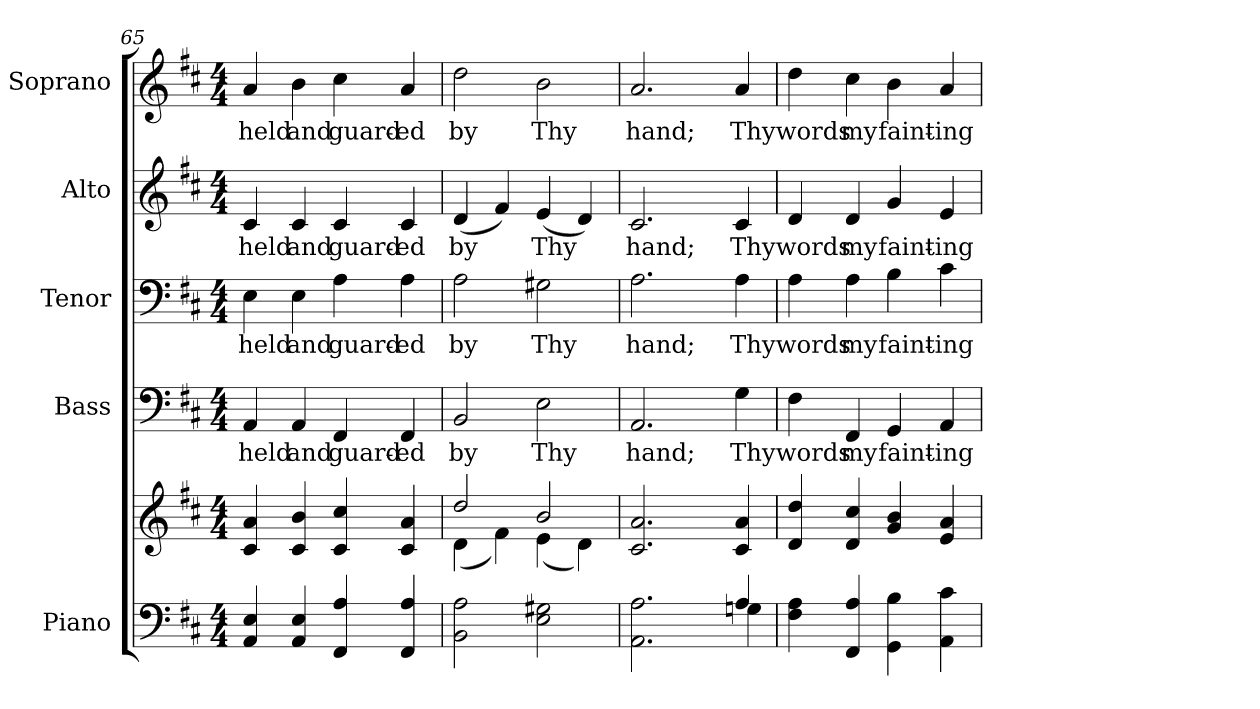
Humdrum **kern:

**kern	**kern	**kern	**text	**kern	**text	**kern	**text	**kern	**text
*part5	*part5	*part4	*part4	*part3	*part3	*part2	*part2	*part1	*part1
*staff6	*staff5	*staff4	*staff4	*staff3	*staff3	*staff2	*staff2	*staff1	*staff1
*I"Piano	*	*I"Bass	*	*I"Tenor	*	*I"Alto	*	*I"Soprano	*
*I'Pno.	*	*I'B.	*	*I'T.	*	*I'A.	*	*I'S.	*
*clefF4	*clefG2	*clefF4	*	*clefF4	*	*clefG2	*	*clefG2	*
*k[f#c#]	*k[f#c#]	*k[f#c#]	*	*k[f#c#]	*	*k[f#c#]	*	*k[f#c#]	*
*D:	*D:	*D:	*	*D:	*	*D:	*	*D:	*
*M4/4	*M4/4	*M4/4	*	*M4/4	*	*M4/4	*	*M4/4	*
=65	=65	=65	=65	=65	=65	=65	=65	=65	=65
!	!	!	!LO:LY:b:color=#000000	!	!	!	!	!	!
!	!	!	!	!	!LO:LY:b:color=#000000	!	!	!	!
!	!	!	!	!	!	!	!LO:LY:b:color=#000000	!	!
!	!	!	!	!	!	!	!	!	!LO:LY:b:color=#000000
4AAi/ 4Ei	4c#i/ 4ai	4AAi/	held	4Ei\	held	4c#i/	held	4ai/	held
!	!	!	!LO:LY:b:color=#000000	!	!	!	!	!	!
!	!	!	!	!	!LO:LY:b:color=#000000	!	!	!	!
!	!	!	!	!	!	!	!LO:LY:b:color=#000000	!	!
!	!	!	!	!	!	!	!	!	!LO:LY:b:color=#000000
4AAi/ 4Ei	4c#i/ 4bi	4AAi/	and	4Ei\	and	4c#i/	and	4bi\	and
!	!	!	!LO:LY:b:color=#000000	!	!	!	!	!	!
!	!	!	!	!	!LO:LY:b:color=#000000	!	!	!	!
!	!	!	!	!	!	!	!LO:LY:b:color=#000000	!	!
!	!	!	!	!	!	!	!	!	!LO:LY:b:color=#000000
4FF#i/ 4Ai	4c#i/ 4cc#i	4FF#i/	guard-	4Ai\	guard-	4c#i/	guard-	4cc#i\	guard-
!	!	!	!LO:LY:b:color=#000000	!	!	!	!	!	!
!	!	!	!	!	!LO:LY:b:color=#000000	!	!	!	!
!	!	!	!	!	!	!	!LO:LY:b:color=#000000	!	!
!	!	!	!	!	!	!	!	!	!LO:LY:b:color=#000000
4FF#i/ 4Ai	4c#i/ 4ai	4FF#i/	-ed	4Ai\	-ed	4c#i/	-ed	4ai/	-ed
=66	=66	=66	=66	=66	=66	=66	=66	=66	=66
*	*^	*	*	*	*	*	*	*	*
!	!	!	!	!LO:LY:b:color=#000000	!	!	!	!	!	!
!	!	!	!	!	!	!LO:LY:b:color=#000000	!	!	!	!
!	!	!	!	!	!	!	!	!LO:LY:b:color=#000000	!	!
!	!	!	!	!	!	!	!	!	!	!LO:LY:b:color=#000000
2BBi\ 2Ai	2ddi/	(4di\	2BBi/	by	2Ai\	by	(4di/	by	2ddi\	by
.	.	4f#i\)	.	.	.	.	4f#i/)	.	.	.
!	!	!	!	!LO:LY:b:color=#000000	!	!	!	!	!	!
!	!	!	!	!	!	!LO:LY:b:color=#000000	!	!	!	!
!	!	!	!	!	!	!	!	!LO:LY:b:color=#000000	!	!
!	!	!	!	!	!	!	!	!	!	!LO:LY:b:color=#000000
2Ei\ 2G#Xi	2bi/	(4ei\	2Ei\	Thy	2G#Xi\	Thy	(4ei/	Thy	2bi\	Thy
.	.	4di\)	.	.	.	.	4di/)	.	.	.
*	*v	*v	*	*	*	*	*	*	*	*
!!LO:PB:g=z
=67	=67	=67	=67	=67	=67	=67	=67	=67	=67
*^	*	*	*	*	*	*	*	*	*
*	*	*^	*	*	*	*	*	*	*	*
!	!	!	!	!	!LO:LY:b:color=#000000	!	!	!	!	!	!
*	*	*v	*v	*	*	*	*	*	*	*	*
*	*	*^	*	*	*	*	*	*	*	*
!	!	!	!	!	!	!	!LO:LY:b:color=#000000	!	!	!	!
*	*	*v	*v	*	*	*	*	*	*	*	*
*	*	*^	*	*	*	*	*	*	*	*
!	!	!	!	!	!	!	!	!	!LO:LY:b:color=#000000	!	!
*	*	*v	*v	*	*	*	*	*	*	*	*
*	*	*^	*	*	*	*	*	*	*	*
!	!	!	!	!	!	!	!	!	!	!	!LO:LY:b:color=#000000
*	*	*v	*v	*	*	*	*	*	*	*	*
2.AAi\ 2.Ai	2ryy	2.c#i/ 2.ai	2.AAi/	hand;	2.Ai\	hand;	2.c#i/	hand;	2.ai/	hand;
.	4ryy	.	.	.	.	.	.	.	.	.
!	!	!	!	!LO:LY:b:color=#000000	!	!	!	!	!	!
!	!	!	!	!	!	!LO:LY:b:color=#000000	!	!	!	!
!	!	!	!	!	!	!	!	!LO:LY:b:color=#000000	!	!
!	!	!	!	!	!	!	!	!	!	!LO:LY:b:color=#000000
4Ai/	4Gni\	4c#i/ 4ai	4Gi\	Thy	4Ai\	Thy	4c#i/	Thy	4ai/	Thy
*v	*v	*	*	*	*	*	*	*	*	*
=68	=68	=68	=68	=68	=68	=68	=68	=68	=68
*^	*	*	*	*	*	*	*	*	*
!	!	!	!	!LO:LY:b:color=#000000	!	!	!	!	!	!
*v	*v	*	*	*	*	*	*	*	*	*
*^	*	*	*	*	*	*	*	*	*
!	!	!	!	!	!	!LO:LY:b:color=#000000	!	!	!	!
*v	*v	*	*	*	*	*	*	*	*	*
*^	*	*	*	*	*	*	*	*	*
!	!	!	!	!	!	!	!	!LO:LY:b:color=#000000	!	!
*v	*v	*	*	*	*	*	*	*	*	*
*^	*	*	*	*	*	*	*	*	*
!	!	!	!	!	!	!	!	!	!	!LO:LY:b:color=#000000
*v	*v	*	*	*	*	*	*	*	*	*
4F#i\ 4Ai	4di/ 4ddi	4F#i\	words	4Ai\	words	4di/	words	4ddi\	words
!	!	!	!LO:LY:b:color=#000000	!	!	!	!	!	!
!	!	!	!	!	!LO:LY:b:color=#000000	!	!	!	!
!	!	!	!	!	!	!	!LO:LY:b:color=#000000	!	!
!	!	!	!	!	!	!	!	!	!LO:LY:b:color=#000000
4FF#i/ 4Ai	4di/ 4cc#i	4FF#i/	my	4Ai\	my	4di/	my	4cc#i\	my
!	!	!	!LO:LY:b:color=#000000	!	!	!	!	!	!
!	!	!	!	!	!LO:LY:b:color=#000000	!	!	!	!
!	!	!	!	!	!	!	!LO:LY:b:color=#000000	!	!
!	!	!	!	!	!	!	!	!	!LO:LY:b:color=#000000
4GGi\ 4Bi	4gi/ 4bi	4GGi/	faint-	4Bi\	faint-	4gi/	faint-	4bi\	faint-
!	!	!	!LO:LY:b:color=#000000	!	!	!	!	!	!
!	!	!	!	!	!LO:LY:b:color=#000000	!	!	!	!
!	!	!	!	!	!	!	!LO:LY:b:color=#000000	!	!
!	!	!	!	!	!	!	!	!	!LO:LY:b:color=#000000
4AAi\ 4c#i	4ei/ 4ai	4AAi/	-ing	4c#i\	-ing	4ei/	-ing	4ai/	-ing
=	=	=	=	=	=	=	=	=	=
*-	*-	*-	*-	*-	*-	*-	*-	*-	*-
